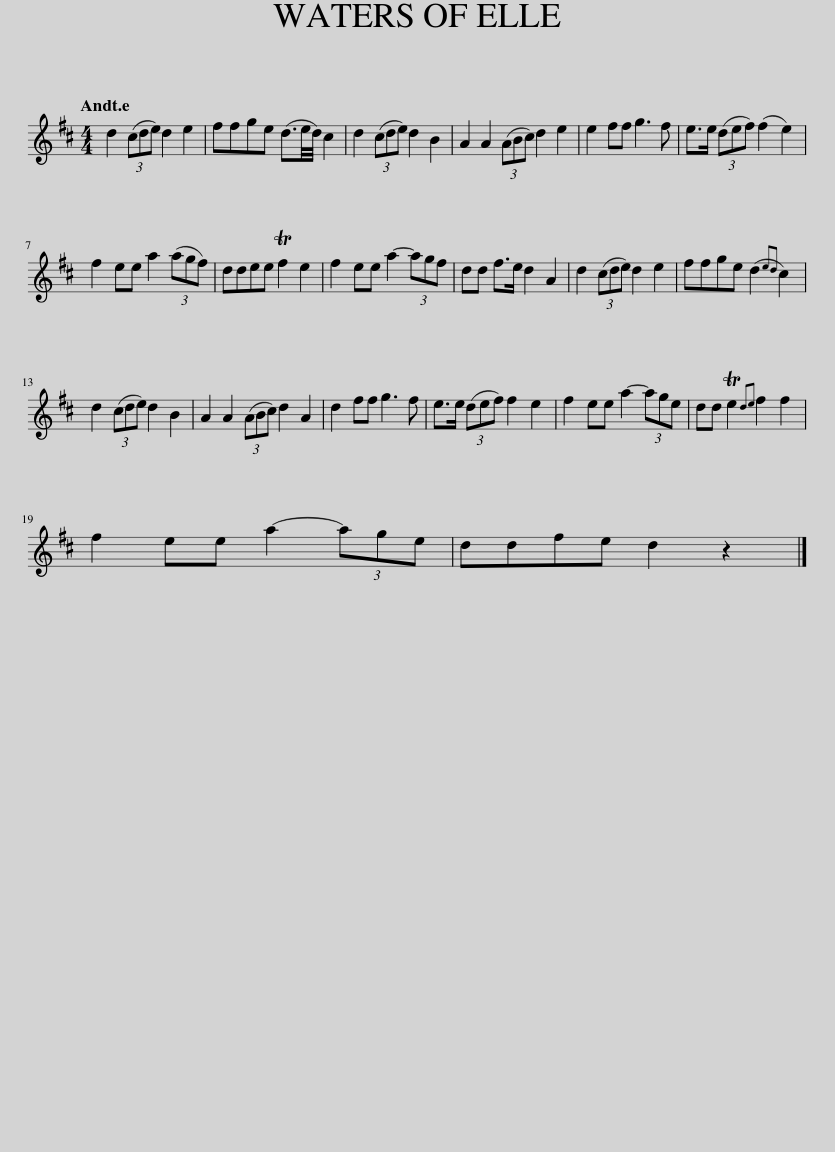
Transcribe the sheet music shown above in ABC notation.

X:1
L:1/8
Q:1/4=120
M:4/4
I:linebreak $
K:D
V:1 treble
V:1
 d2 (3(cde) d2 e2 | ffge (d3/2e/4d/4) c2 | d2 (3(cde) d2 B2 | A2 A2 (3(ABc) d2 e2 | e2 ff g3 f | %5
 e>e (3(def) (f2 e2) |$ f2 ee a2 (3(agf) | ddee Tf2 e2 | f2 ee a2- (3agf | dd f>e d2 A2 | %10
 d2 (3(cde) d2 e2 | ffge (d2{ed} c2) |$ d2 (3(cde) d2 B2 | A2 A2 (3(ABc) d2 A2 | d2 ff g3 f | %15
 e>e (3(def) f2 e2 | f2 ee a2- (3age | dd Te2{de} f2 f2 |$ f2 ee a2- (3age | ddfe d2 z2 |] %20
